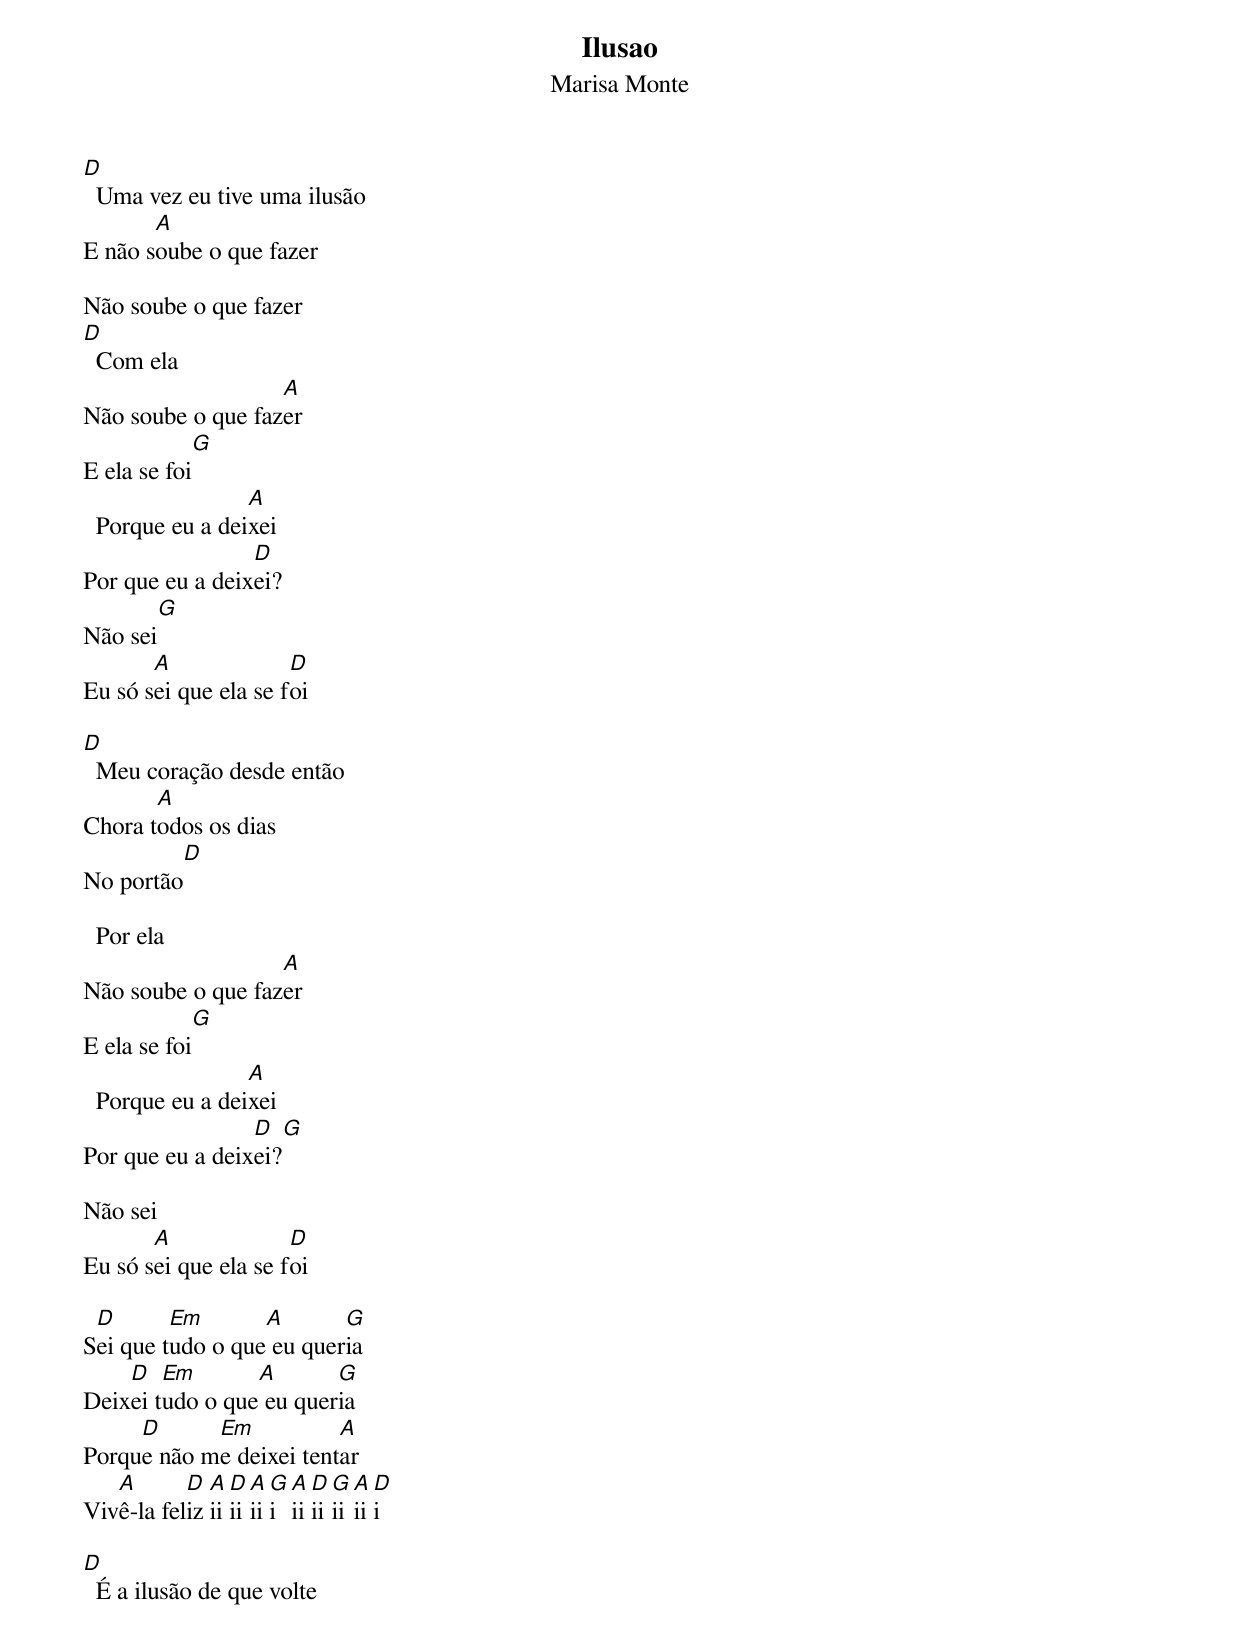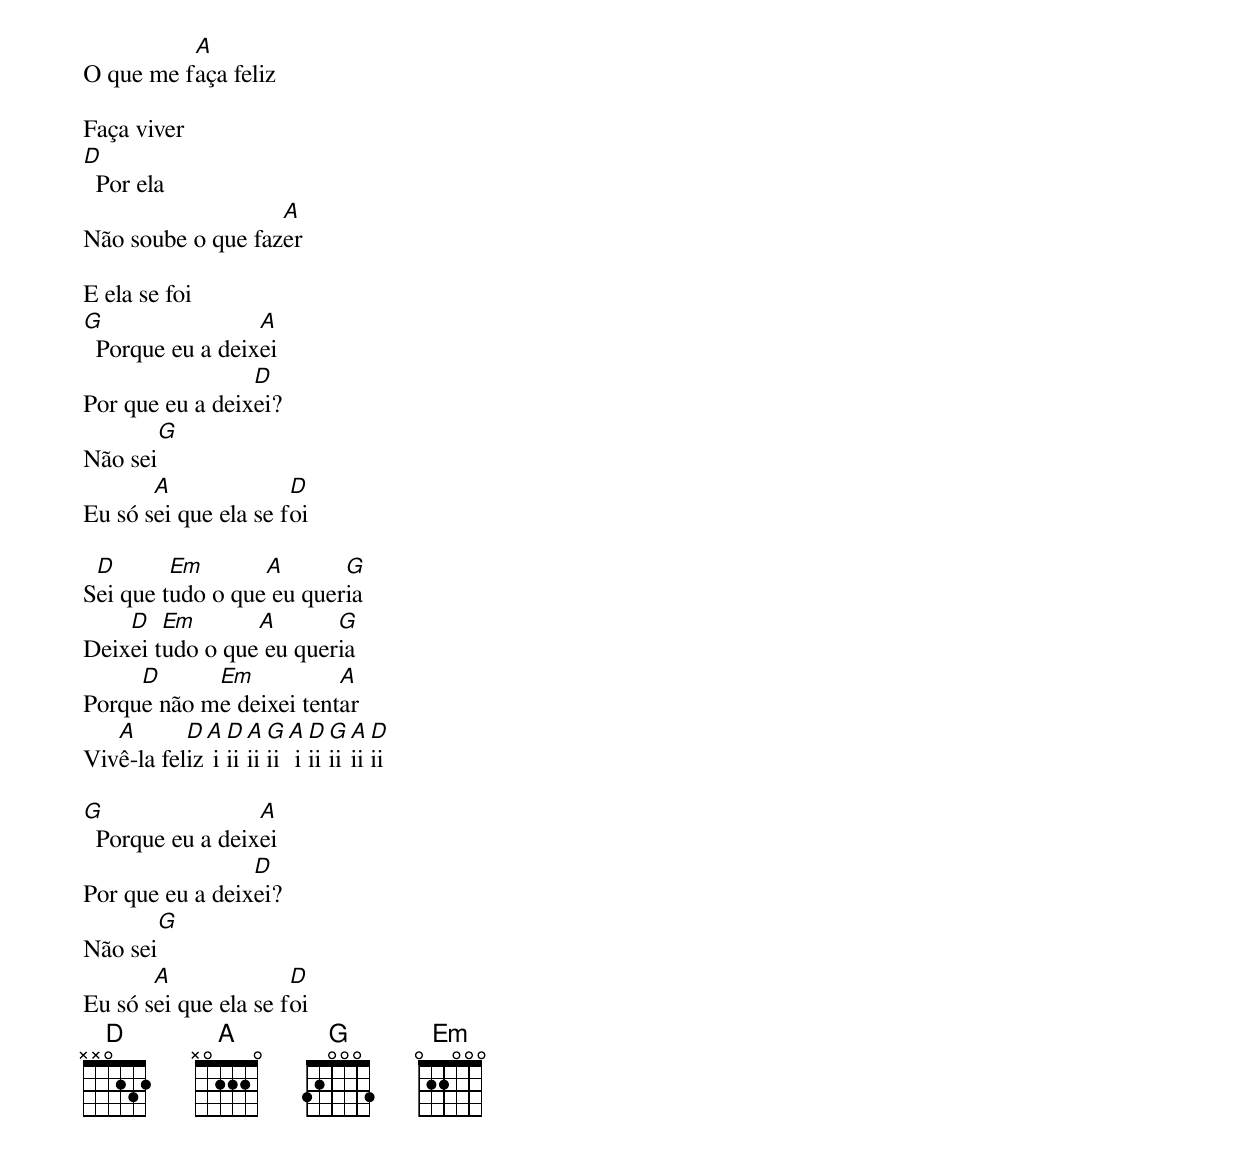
Ilusao
Marisa Monte

D
  Uma vez eu tive uma ilusão
       A
E não soube o que fazer

Não soube o que fazer
D
  Com ela
                   A
Não soube o que fazer
             G
E ela se foi
                 A
  Porque eu a deixei
                 D
Por que eu a deixei?
        G
Não sei
       A              D
Eu só sei que ela se foi

D
  Meu coração desde então
       A
Chora todos os dias
          D
No portão

  Por ela
                   A
Não soube o que fazer
            G
E ela se foi
                 A
  Porque eu a deixei
                 D   G
Por que eu a deixei?

Não sei
       A              D
Eu só sei que ela se foi

 D       Em       A       G
Sei que tudo o que eu queria
    D   Em       A       G
Deixei tudo o que eu queria
     D      Em           A
Porque não me deixei tentar
   A       D  A D A G A D G A D
Vivê-la feliz iiiiiii iiiiiiiii

D
  É a ilusão de que volte
          A
O que me faça feliz

Faça viver
D
  Por ela
                   A
Não soube o que fazer

E ela se foi
G                 A
  Porque eu a deixei
                 D
Por que eu a deixei?
       G
Não sei
       A              D
Eu só sei que ela se foi

 D       Em       A       G
Sei que tudo o que eu queria
    D   Em       A       G
Deixei tudo o que eu queria
     D      Em           A
Porque não me deixei tentar
   A       D A D A G A D G A D
Vivê-la feliz iiiiiii iiiiiiiii

G                 A
  Porque eu a deixei
                 D
Por que eu a deixei?
        G
Não sei
       A              D
Eu só sei que ela se foi
